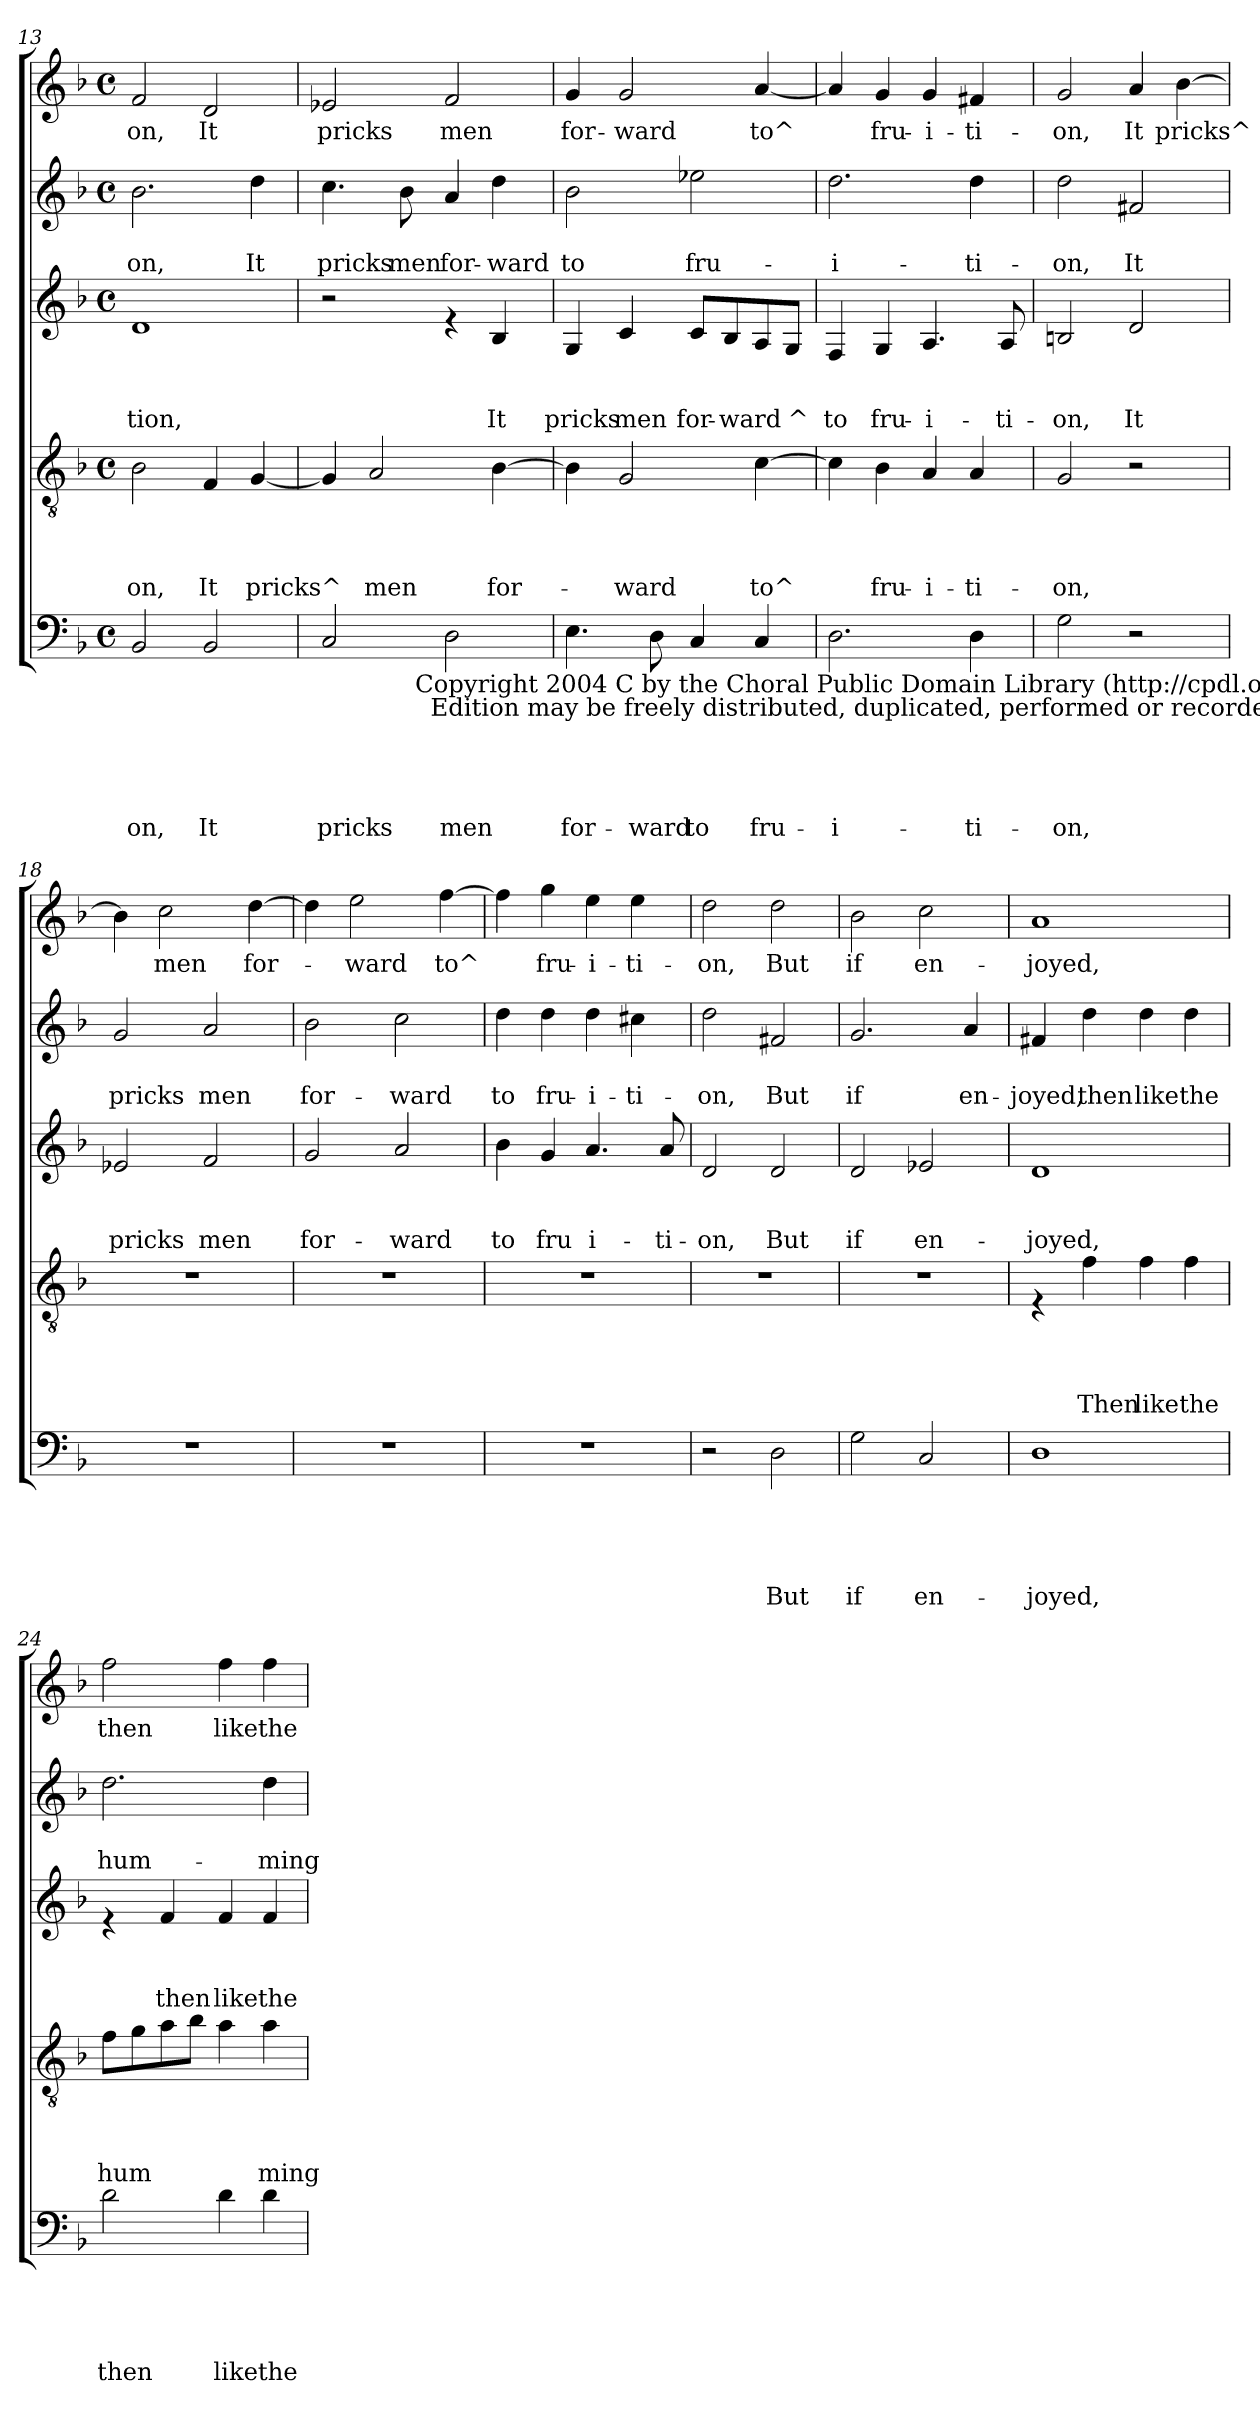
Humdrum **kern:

**kern	**text	**text	**text	**text	**text	**kern	**text	**text	**text	**text	**kern	**text	**text	**text	**kern	**text	**text	**kern	**text
*part5	*part5	*part5	*part5	*part5	*part5	*part4	*part4	*part4	*part4	*part4	*part3	*part3	*part3	*part3	*part2	*part2	*part2	*part1	*part1
*staff5	*staff5	*staff5	*staff5	*staff5	*staff5	*staff4	*staff4	*staff4	*staff4	*staff4	*staff3	*staff3	*staff3	*staff3	*staff2	*staff2	*staff2	*staff1	*staff1
!!LO:PB:g=z
*clefF4	*	*	*	*	*	*clefGv2	*	*	*	*	*clefG2	*	*	*	*clefG2	*	*	*clefG2	*
*k[b-]	*	*	*	*	*	*k[b-]	*	*	*	*	*k[b-]	*	*	*	*k[b-]	*	*	*k[b-]	*
*F:	*	*	*	*	*	*F:	*	*	*	*	*F:	*	*	*	*F:	*	*	*F:	*
*M4/4	*	*	*	*	*	*M4/4	*	*	*	*	*M4/4	*	*	*	*M4/4	*	*	*M4/4	*
*met(c)	*	*	*	*	*	*met(c)	*	*	*	*	*met(c)	*	*	*	*met(c)	*	*	*met(c)	*
=13	=13	=13	=13	=13	=13	=13	=13	=13	=13	=13	=13	=13	=13	=13	=13	=13	=13	=13	=13
!	!	!	!	!	!LO:LY:b	!	!	!	!	!LO:LY:b	!	!	!	!LO:LY:b	!	!	!LO:LY:b	!	!LO:LY:b
2BB-/	.	.	.	.	-on,	2B-\	.	.	.	-on,	1d	.	.	-tion,	2.b-\	.	-on,	2f/	-on,
!	!	!	!	!	!LO:LY:b	!	!	!	!	!LO:LY:b	!	!	!	!	!	!	!	!	!LO:LY:b
2BB-/	.	.	.	.	It	4F/	.	.	.	It	.	.	.	.	.	.	.	2d/	It
!	!	!	!	!	!	!	!	!	!	!LO:LY:b	!	!	!	!	!	!	!LO:LY:b	!	!
.	.	.	.	.	.	[<4G/	.	.	.	pricks^	.	.	.	.	4dd\	.	It	.	.
=14	=14	=14	=14	=14	=14	=14	=14	=14	=14	=14	=14	=14	=14	=14	=14	=14	=14	=14	=14
!	!	!	!	!	!LO:LY:b	!	!	!	!	!	!	!	!	!	!	!	!LO:LY:b	!	!LO:LY:b
*^	*	*	*	*	*	*	*	*	*	*	*	*	*	*	*	*	*	*	*
2C/	4ryy	.	.	.	.	pricks	4G/]	.	.	.	.	2r	.	.	.	4.cc\	.	pricks	2e-X/	pricks
!	!	!	!	!	!	!	!	!	!	!	!LO:LY:b	!	!	!	!	!	!	!	!	!
.	8ryy	.	.	.	.	.	2A/	.	.	.	men	.	.	.	.	.	.	.	.	.
!	!	!	!	!	!	!	!	!	!	!	!	!	!	!	!	!	!	!LO:LY:b	!	!
.	32ryy	.	.	.	.	.	.	.	.	.	.	.	.	.	.	8b-\	.	men	.	.
!	!LO:TX:b:t=Copyright 2004  C  by the Choral Public Domain Library (http&colon;//cpdl.org)\n     Edition may be freely distributed, duplicated, performed or recorded.	!	!	!	!	!	!	!	!	!	!	!	!	!	!	!	!	!	!	!
.	2ryy	.	.	.	.	.	.	.	.	.	.	.	.	.	.	.	.	.	.	.
!	!	!	!	!	!	!LO:LY:b	!	!	!	!	!	!	!	!	!	!	!	!LO:LY:b	!	!LO:LY:b
2D\	.	.	.	.	.	men	.	.	.	.	.	4re	.	.	.	4a/	.	for-	2f/	men
!	!	!	!	!	!	!	!	!	!	!	!LO:LY:b	!	!	!	!LO:LY:b	!	!	!LO:LY:b	!	!
.	.	.	.	.	.	.	[>4B-\	.	.	.	for-	4B-/	.	.	It	4dd\	.	-ward	.	.
.	16.ryy	.	.	.	.	.	.	.	.	.	.	.	.	.	.	.	.	.	.	.
=15	=15	=15	=15	=15	=15	=15	=15	=15	=15	=15	=15	=15	=15	=15	=15	=15	=15	=15	=15	=15
!	!	!	!	!	!	!LO:LY:b	!	!	!	!	!	!	!	!	!LO:LY:b	!	!	!LO:LY:b	!	!LO:LY:b
*v	*v	*	*	*	*	*	*	*	*	*	*	*	*	*	*	*	*	*	*	*
4.E\	.	.	.	.	for-	4B-\]	.	.	.	.	4G/	.	.	pricks	2b-\	.	to	4g/	for-
!	!	!	!	!	!	!	!	!	!	!LO:LY:b	!	!	!	!LO:LY:b	!	!	!	!	!LO:LY:b
.	.	.	.	.	.	2G/	.	.	.	-ward	4c/	.	.	men	.	.	.	2g/	-ward
!	!	!	!	!	!LO:LY:b	!	!	!	!	!	!	!	!	!	!	!	!	!	!
8D\	.	.	.	.	-ward	.	.	.	.	.	.	.	.	.	.	.	.	.	.
!	!	!	!	!	!LO:LY:b	!	!	!	!	!	!	!	!	!LO:LY:b	!	!	!LO:LY:b	!	!
4C/	.	.	.	.	to	.	.	.	.	.	8c/L	.	.	for-	2ee-X\	.	fru-	.	.
!	!	!	!	!	!	!	!	!	!	!	!	!	!	!LO:LY:b	!	!	!	!	!
.	.	.	.	.	.	.	.	.	.	.	8B-/	.	.	-ward	.	.	.	.	.
!	!	!	!	!	!LO:LY:b	!	!	!	!	!LO:LY:b	!	!	!	!	!	!	!	!	!LO:LY:b
4C/	.	.	.	.	fru-	[>4c\	.	.	.	to^	8A/	.	.	.	.	.	.	[<4a/	to^
!	!	!	!	!	!	!	!	!	!	!	!	!	!	!LO:LY:b	!	!	!	!	!
.	.	.	.	.	.	.	.	.	.	.	8G/J	.	.	^	.	.	.	.	.
=16	=16	=16	=16	=16	=16	=16	=16	=16	=16	=16	=16	=16	=16	=16	=16	=16	=16	=16	=16
!	!	!	!	!	!LO:LY:b	!	!	!	!	!	!	!	!	!LO:LY:b	!	!	!LO:LY:b	!	!
2.D\	.	.	.	.	-i-	4c\]	.	.	.	.	4F/	.	.	to	2.dd\	.	-i-	4a/]	.
!	!	!	!	!	!	!	!	!	!	!LO:LY:b	!	!	!	!LO:LY:b	!	!	!	!	!LO:LY:b
.	.	.	.	.	.	4B-\	.	.	.	fru-	4G/	.	.	fru-	.	.	.	4g/	fru-
!	!	!	!	!	!	!	!	!	!	!LO:LY:b	!	!	!	!LO:LY:b	!	!	!	!	!LO:LY:b
.	.	.	.	.	.	4A/	.	.	.	-i-	4.A/	.	.	-i-	.	.	.	4g/	-i-
!	!	!	!	!	!LO:LY:b	!	!	!	!	!LO:LY:b	!	!	!	!	!	!	!LO:LY:b	!	!LO:LY:b
4D\	.	.	.	.	-ti-	4A/	.	.	.	-ti-	.	.	.	.	4dd\	.	-ti-	4f#X/	-ti-
!	!	!	!	!	!	!	!	!	!	!	!	!	!	!LO:LY:b	!	!	!	!	!
.	.	.	.	.	.	.	.	.	.	.	8A/	.	.	-ti-	.	.	.	.	.
=17	=17	=17	=17	=17	=17	=17	=17	=17	=17	=17	=17	=17	=17	=17	=17	=17	=17	=17	=17
!	!	!	!	!	!LO:LY:b	!	!	!	!	!LO:LY:b	!	!	!	!LO:LY:b	!	!	!LO:LY:b	!	!LO:LY:b
2G\	.	.	.	.	-on,	2G/	.	.	.	-on,	2Bn/	.	.	-on,	2dd\	.	-on,	2g/	-on,
!	!	!	!	!	!	!	!	!	!	!	!	!	!	!LO:LY:b	!	!	!LO:LY:b	!	!LO:LY:b
2r	.	.	.	.	.	2r	.	.	.	.	2d/	.	.	It	2f#X/	.	It	4a/	It
!	!	!	!	!	!	!	!	!	!	!	!	!	!	!	!	!	!	!	!LO:LY:b
.	.	.	.	.	.	.	.	.	.	.	.	.	.	.	.	.	.	[>4b-\	pricks^
!!LO:LB:g=z
=18	=18	=18	=18	=18	=18	=18	=18	=18	=18	=18	=18	=18	=18	=18	=18	=18	=18	=18	=18
!	!	!	!	!	!	!	!	!	!	!	!	!	!	!LO:LY:b	!	!	!LO:LY:b	!	!
1r	.	.	.	.	.	1r	.	.	.	.	2e-X/	.	.	pricks	2g/	.	pricks	4b-\]	.
!	!	!	!	!	!	!	!	!	!	!	!	!	!	!	!	!	!	!	!LO:LY:b
.	.	.	.	.	.	.	.	.	.	.	.	.	.	.	.	.	.	2cc\	men
!	!	!	!	!	!	!	!	!	!	!	!	!	!	!LO:LY:b	!	!	!LO:LY:b	!	!
.	.	.	.	.	.	.	.	.	.	.	2f/	.	.	men	2a/	.	men	.	.
!	!	!	!	!	!	!	!	!	!	!	!	!	!	!	!	!	!	!	!LO:LY:b
.	.	.	.	.	.	.	.	.	.	.	.	.	.	.	.	.	.	[>4dd\	for-
!!LO:LB:g=z
=19	=19	=19	=19	=19	=19	=19	=19	=19	=19	=19	=19	=19	=19	=19	=19	=19	=19	=19	=19
!	!	!	!	!	!	!	!	!	!	!	!	!	!	!LO:LY:b	!	!	!LO:LY:b	!	!
1r	.	.	.	.	.	1r	.	.	.	.	2g/	.	.	for-	2b-\	.	for-	4dd\]	.
!	!	!	!	!	!	!	!	!	!	!	!	!	!	!	!	!	!	!	!LO:LY:b
.	.	.	.	.	.	.	.	.	.	.	.	.	.	.	.	.	.	2ee\	-ward
!	!	!	!	!	!	!	!	!	!	!	!	!	!	!LO:LY:b	!	!	!LO:LY:b	!	!
.	.	.	.	.	.	.	.	.	.	.	2a/	.	.	-ward	2cc\	.	-ward	.	.
!	!	!	!	!	!	!	!	!	!	!	!	!	!	!	!	!	!	!	!LO:LY:b
.	.	.	.	.	.	.	.	.	.	.	.	.	.	.	.	.	.	[>4ff\	to^
=20	=20	=20	=20	=20	=20	=20	=20	=20	=20	=20	=20	=20	=20	=20	=20	=20	=20	=20	=20
!	!	!	!	!	!	!	!	!	!	!	!	!	!	!LO:LY:b	!	!	!LO:LY:b	!	!
1r	.	.	.	.	.	1r	.	.	.	.	4b-\	.	.	to	4dd\	.	to	4ff\]	.
!	!	!	!	!	!	!	!	!	!	!	!	!	!	!LO:LY:b	!	!	!LO:LY:b	!	!LO:LY:b
.	.	.	.	.	.	.	.	.	.	.	4g/	.	.	fru	4dd\	.	fru-	4gg\	fru-
!	!	!	!	!	!	!	!	!	!	!	!	!	!	!LO:LY:b	!	!	!LO:LY:b	!	!LO:LY:b
.	.	.	.	.	.	.	.	.	.	.	4.a/	.	.	i-	4dd\	.	-i-	4ee\	-i-
!	!	!	!	!	!	!	!	!	!	!	!	!	!	!	!	!	!LO:LY:b	!	!LO:LY:b
.	.	.	.	.	.	.	.	.	.	.	.	.	.	.	4cc#X\	.	-ti-	4ee\	-ti-
!	!	!	!	!	!	!	!	!	!	!	!	!	!	!LO:LY:b	!	!	!	!	!
.	.	.	.	.	.	.	.	.	.	.	8a/	.	.	-ti-	.	.	.	.	.
=21	=21	=21	=21	=21	=21	=21	=21	=21	=21	=21	=21	=21	=21	=21	=21	=21	=21	=21	=21
!	!	!	!	!	!	!	!	!	!	!	!	!	!	!LO:LY:b	!	!	!LO:LY:b	!	!LO:LY:b
2r	.	.	.	.	.	1r	.	.	.	.	2d/	.	.	-on,	2dd\	.	-on,	2dd\	-on,
!	!	!	!	!	!LO:LY:b	!	!	!	!	!	!	!	!	!LO:LY:b	!	!	!LO:LY:b	!	!LO:LY:b
2D\	.	.	.	.	But	.	.	.	.	.	2d/	.	.	But	2f#X/	.	But	2dd\	But
=22	=22	=22	=22	=22	=22	=22	=22	=22	=22	=22	=22	=22	=22	=22	=22	=22	=22	=22	=22
!	!	!	!	!	!LO:LY:b	!	!	!	!	!	!	!	!	!LO:LY:b	!	!	!LO:LY:b	!	!LO:LY:b
2G\	.	.	.	.	if	1r	.	.	.	.	2d/	.	.	if	2.g/	.	if	2b-\	if
!	!	!	!	!	!LO:LY:b	!	!	!	!	!	!	!	!	!LO:LY:b	!	!	!	!	!LO:LY:b
2C/	.	.	.	.	en-	.	.	.	.	.	2e-X/	.	.	en-	.	.	.	2cc\	en-
!	!	!	!	!	!	!	!	!	!	!	!	!	!	!	!	!	!LO:LY:b	!	!
.	.	.	.	.	.	.	.	.	.	.	.	.	.	.	4a/	.	en-	.	.
=23	=23	=23	=23	=23	=23	=23	=23	=23	=23	=23	=23	=23	=23	=23	=23	=23	=23	=23	=23
!	!	!	!	!	!LO:LY:b	!	!	!	!	!	!	!	!	!LO:LY:b	!	!	!LO:LY:b	!	!LO:LY:b
1D	.	.	.	.	-joyed,	4rE	.	.	.	.	1d	.	.	-joyed,	4f#X/	.	-joyed,	1a	-joyed,
!	!	!	!	!	!	!	!	!	!	!LO:LY:b	!	!	!	!	!	!	!LO:LY:b	!	!
.	.	.	.	.	.	4f\	.	.	.	Then	.	.	.	.	4dd\	.	then	.	.
!	!	!	!	!	!	!	!	!	!	!LO:LY:b	!	!	!	!	!	!	!LO:LY:b	!	!
.	.	.	.	.	.	4f\	.	.	.	like	.	.	.	.	4dd\	.	like	.	.
!	!	!	!	!	!	!	!	!	!	!LO:LY:b	!	!	!	!	!	!	!LO:LY:b	!	!
.	.	.	.	.	.	4f\	.	.	.	the	.	.	.	.	4dd\	.	the	.	.
=24	=24	=24	=24	=24	=24	=24	=24	=24	=24	=24	=24	=24	=24	=24	=24	=24	=24	=24	=24
!	!	!	!	!	!LO:LY:b	!	!	!	!	!LO:LY:b	!	!	!	!	!	!	!LO:LY:b	!	!LO:LY:b
2d\	.	.	.	.	then	8f\L	.	.	.	hum	4re	.	.	.	2.dd\	.	hum-	2ff\	then
.	.	.	.	.	.	8g\	.	.	.	.	.	.	.	.	.	.	.	.	.
!	!	!	!	!	!	!	!	!	!	!	!	!	!	!LO:LY:b	!	!	!	!	!
.	.	.	.	.	.	8a\	.	.	.	.	4f/	.	.	then	.	.	.	.	.
.	.	.	.	.	.	8b-\J	.	.	.	.	.	.	.	.	.	.	.	.	.
!	!	!	!	!	!LO:LY:b	!	!	!	!	!	!	!	!	!LO:LY:b	!	!	!	!	!LO:LY:b
4d\	.	.	.	.	like	4a\	.	.	.	.	4f/	.	.	like	.	.	.	4ff\	like
!	!	!	!	!	!LO:LY:b	!	!	!	!	!LO:LY:b	!	!	!	!LO:LY:b	!	!	!LO:LY:b	!	!LO:LY:b
4d\	.	.	.	.	the	4a\	.	.	.	ming	4f/	.	.	the	4dd\	.	-ming	4ff\	the
=	=	=	=	=	=	=	=	=	=	=	=	=	=	=	=	=	=	=	=
*-	*-	*-	*-	*-	*-	*-	*-	*-	*-	*-	*-	*-	*-	*-	*-	*-	*-	*-	*-
